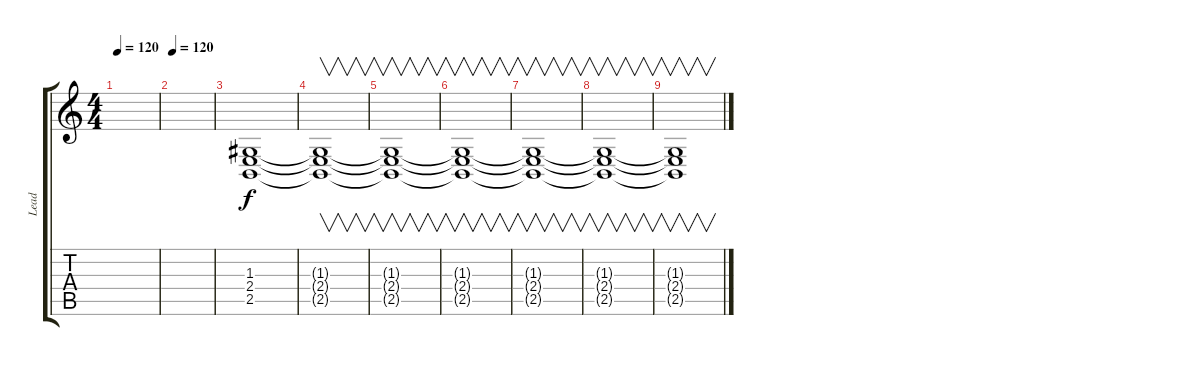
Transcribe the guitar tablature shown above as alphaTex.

\track ("Lead" "Lead") {instrument lead1square}
\staff {score tabs}
\tuning (E4 B3 G3 D3 A2 E2) {hide}
\ts (4 4)
\tempo 120
\clef g2
\ks c
|
\tempo 120
|
(1.3 2.4 2.5).1{volume 6 balance 13} |
(1.3{t} 2.4{t} 2.5{t}).1{v dy f} |
(1.3{t} 2.4{t} 2.5{t}).1{v} |
(1.3{t} 2.4{t} 2.5{t}).1{v} |
(1.3{t} 2.4{t} 2.5{t}).1{v} |
(1.3{t} 2.4{t} 2.5{t}).1{v} |
(1.3{t} 2.4{t} 2.5{t}).1{v}
